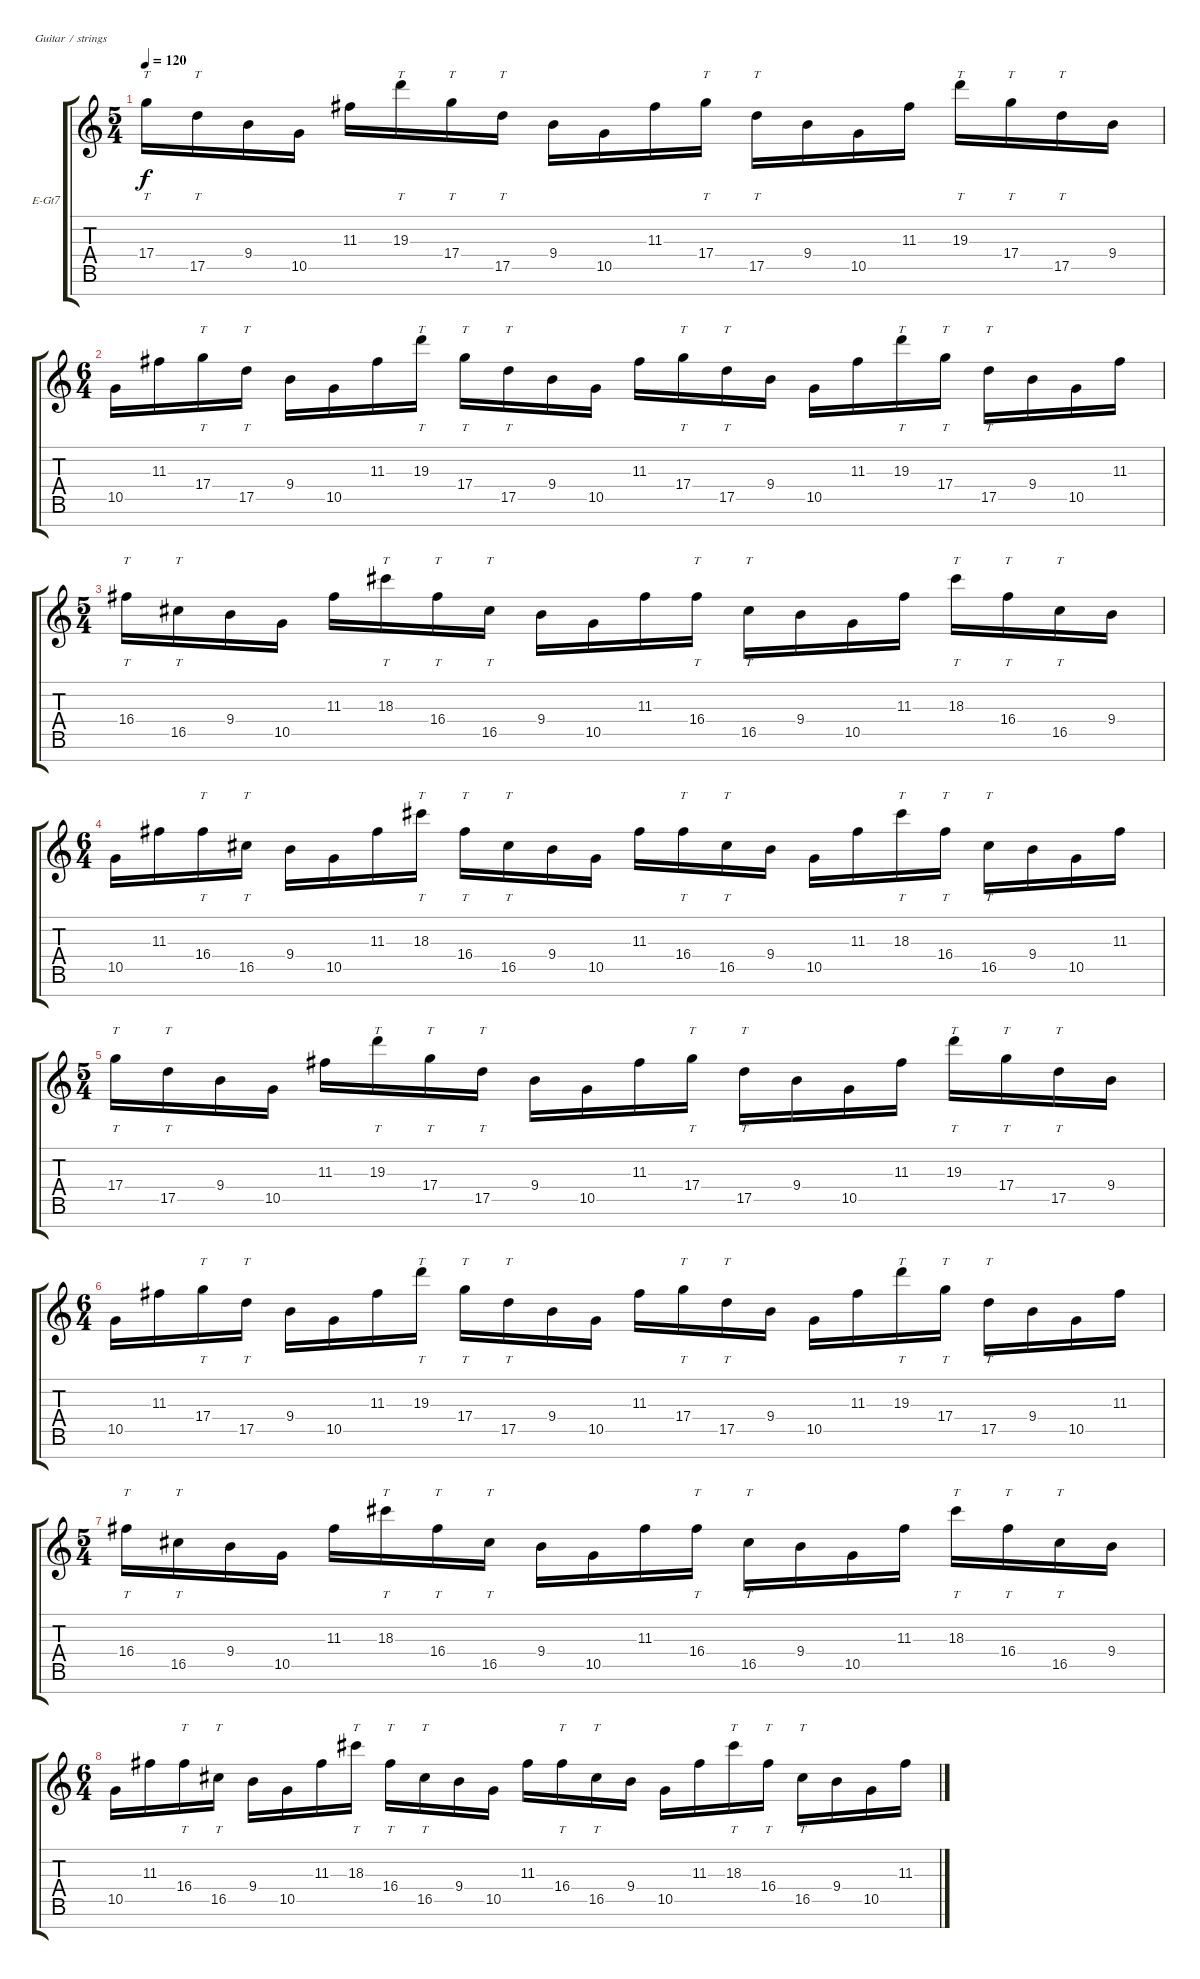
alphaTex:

\bracketExtendMode groupsimilarinstruments
\firstSystemTrackNameOrientation horizontal
\otherSystemsTrackNameOrientation horizontal
\track ("Guitar 1" "E-Gt7") {multiBarRest instrument distortionguitar}
\staff {score tabs}
\tuning (E4 B3 G3 D3 A2 E2 B1)
\ts (5 4)
\beaming (8 2 2 2 4)
\tempo 120
\clef g2
\ks c
17.4.16{tt dy f} 17.5.16{tt} 9.4.16 10.5.16 11.3.16 19.3.16{tt} 17.4.16{tt} 17.5.16{tt} 9.4.16 10.5.16 11.3.16 17.4.16{tt} 17.5.16{tt} 9.4.16 10.5.16 11.3.16{beam split} 19.3.16{tt} 17.4.16{tt} 17.5.16{tt} 9.4.16 |
\ts (6 4)
\beaming (8 2 2 2 6)
10.5.16 11.3.16 17.4.16{tt} 17.5.16{tt} 9.4.16 10.5.16 11.3.16 19.3.16{tt} 17.4.16{tt} 17.5.16{tt} 9.4.16 10.5.16 11.3.16 17.4.16{tt} 17.5.16{tt} 9.4.16{beam split} 10.5.16 11.3.16 19.3.16{tt} 17.4.16{tt beam split} 17.5.16{tt} 9.4.16 10.5.16 11.3.16 |
\ts (5 4)
\beaming (8 2 2 2 4)
16.4.16{tt} 16.5.16{tt} 9.4.16 10.5.16 11.3.16 18.3.16{tt} 16.4.16{tt} 16.5.16{tt} 9.4.16 10.5.16 11.3.16 16.4.16{tt} 16.5.16{tt} 9.4.16 10.5.16 11.3.16{beam split} 18.3.16{tt} 16.4.16{tt} 16.5.16{tt} 9.4.16 |
\ts (6 4)
\beaming (8 2 2 2 6)
10.5.16 11.3.16 16.4.16{tt} 16.5.16{tt} 9.4.16 10.5.16 11.3.16 18.3.16{tt} 16.4.16{tt} 16.5.16{tt} 9.4.16 10.5.16 11.3.16 16.4.16{tt} 16.5.16{tt} 9.4.16{beam split} 10.5.16 11.3.16 18.3.16{tt} 16.4.16{tt beam split} 16.5.16{tt} 9.4.16 10.5.16 11.3.16 |
\ts (5 4)
\beaming (8 2 2 2 4)
17.4.16{tt} 17.5.16{tt} 9.4.16 10.5.16 11.3.16 19.3.16{tt} 17.4.16{tt} 17.5.16{tt} 9.4.16 10.5.16 11.3.16 17.4.16{tt} 17.5.16{tt} 9.4.16 10.5.16 11.3.16{beam split} 19.3.16{tt} 17.4.16{tt} 17.5.16{tt} 9.4.16 |
\ts (6 4)
\beaming (8 2 2 2 6)
10.5.16 11.3.16 17.4.16{tt} 17.5.16{tt} 9.4.16 10.5.16 11.3.16 19.3.16{tt} 17.4.16{tt} 17.5.16{tt} 9.4.16 10.5.16 11.3.16 17.4.16{tt} 17.5.16{tt} 9.4.16{beam split} 10.5.16 11.3.16 19.3.16{tt} 17.4.16{tt beam split} 17.5.16{tt} 9.4.16 10.5.16 11.3.16 |
\ts (5 4)
\beaming (8 2 2 2 4)
16.4.16{tt} 16.5.16{tt} 9.4.16 10.5.16 11.3.16 18.3.16{tt} 16.4.16{tt} 16.5.16{tt} 9.4.16 10.5.16 11.3.16 16.4.16{tt} 16.5.16{tt} 9.4.16 10.5.16 11.3.16{beam split} 18.3.16{tt} 16.4.16{tt} 16.5.16{tt} 9.4.16 |
\ts (6 4)
\beaming (8 2 2 2 6)
10.5.16 11.3.16 16.4.16{tt} 16.5.16{tt} 9.4.16 10.5.16 11.3.16 18.3.16{tt} 16.4.16{tt} 16.5.16{tt} 9.4.16 10.5.16 11.3.16 16.4.16{tt} 16.5.16{tt} 9.4.16{beam split} 10.5.16 11.3.16 18.3.16{tt} 16.4.16{tt beam split} 16.5.16{tt} 9.4.16 10.5.16 11.3.16
